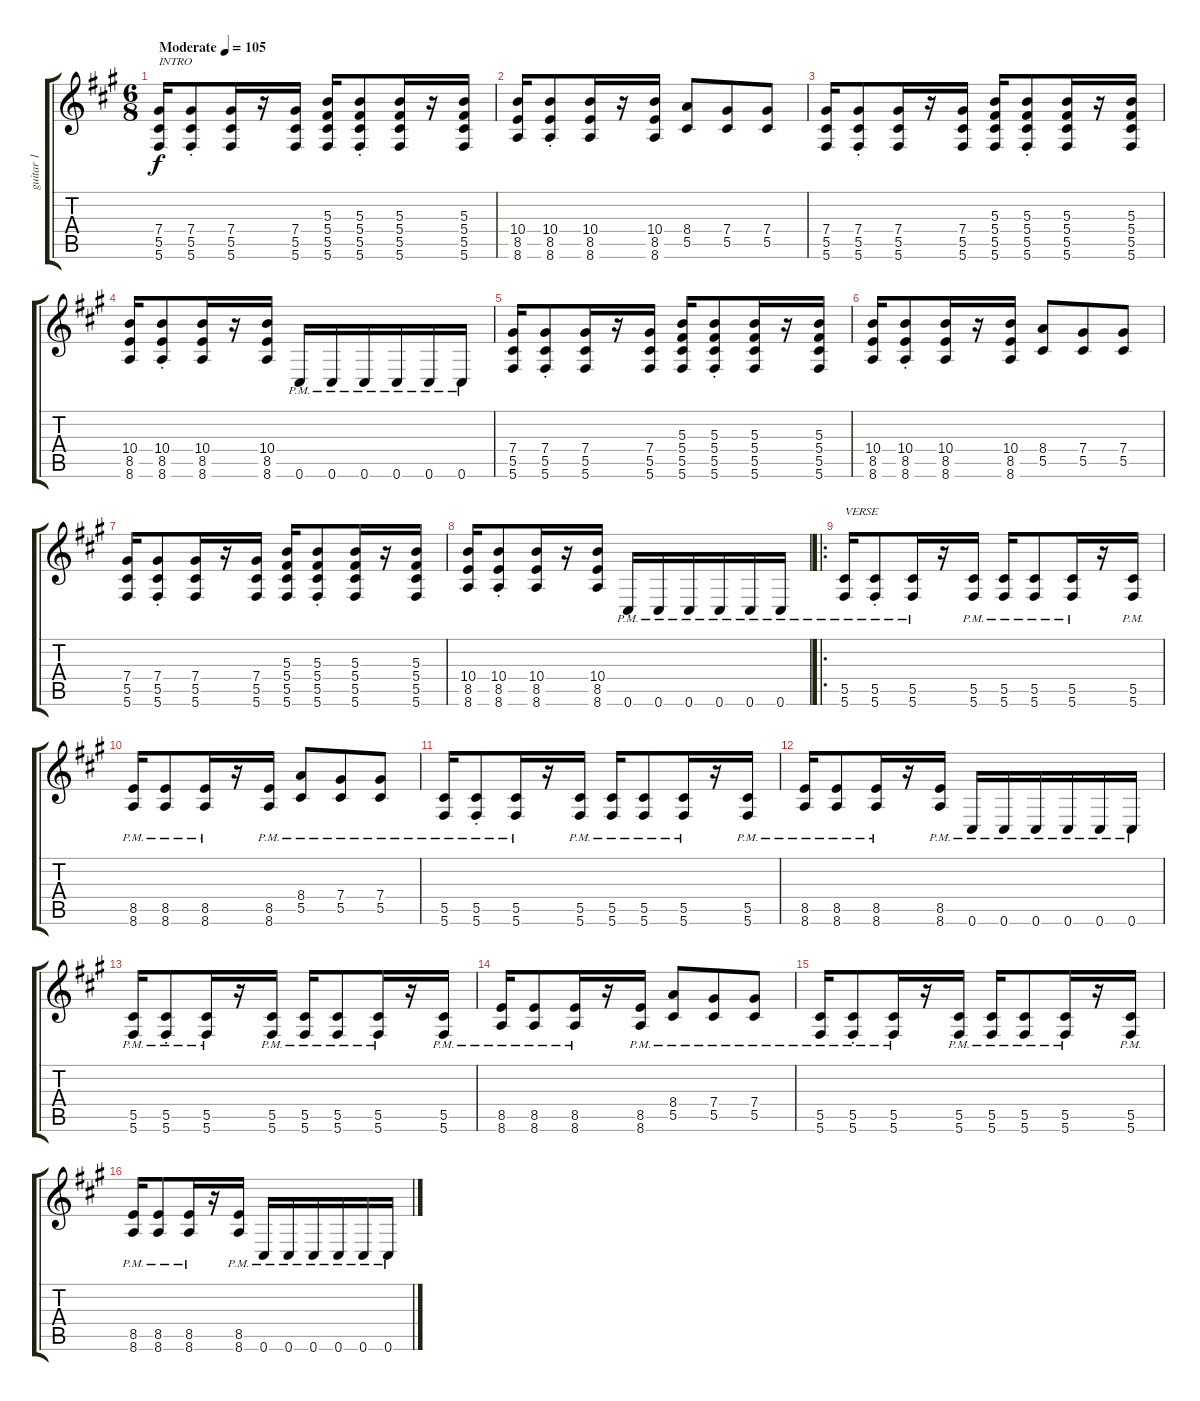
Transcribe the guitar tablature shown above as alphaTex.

\track ("guitar 1" "guitar 1") {instrument distortionguitar}
\staff {score tabs}
\tuning (Eb4 Bb3 Gb3 Db3 Ab2 Db2) {hide}
\ts (6 8)
\tempo (105 "Moderate")
\clef g2
\ks a
(7.4 5.5 5.6).16{txt "INTRO" dy f instrument distortionguitar} (7.4 5.5{st} 5.6).8 (7.4 5.5 5.6).16 r.16 (7.4 5.5 5.6).16 (5.3 5.4 5.5 5.6).16 (5.3{st} 5.4 5.5 5.6).8 (5.3 5.4 5.5 5.6).16 r.16 (5.3 5.4 5.5 5.6).16 |
(10.4 8.5 8.6).16 (10.4{st} 8.5 8.6).8 (10.4 8.5 8.6).16 r.16 (10.4 8.5 8.6).16 (8.4 5.5).8 (7.4 5.5).8 (7.4 5.5).8 |
(7.4 5.5 5.6).16 (7.4 5.5{st} 5.6).8 (7.4 5.5 5.6).16 r.16 (7.4 5.5 5.6).16 (5.3 5.4 5.5 5.6).16 (5.3{st} 5.4 5.5 5.6).8 (5.3 5.4 5.5 5.6).16 r.16 (5.3 5.4 5.5 5.6).16 |
(10.4 8.5 8.6).16 (10.4{st} 8.5 8.6).8 (10.4 8.5 8.6).16 r.16 (10.4 8.5 8.6).16 0.6{pm}.16 0.6{pm}.16 0.6{pm}.16 0.6{pm}.16 0.6{pm}.16 0.6{pm}.16 |
(7.4 5.5 5.6).16 (7.4 5.5{st} 5.6).8 (7.4 5.5 5.6).16 r.16 (7.4 5.5 5.6).16 (5.3 5.4 5.5 5.6).16 (5.3{st} 5.4 5.5 5.6).8 (5.3 5.4 5.5 5.6).16 r.16 (5.3 5.4 5.5 5.6).16 |
(10.4 8.5 8.6).16 (10.4{st} 8.5 8.6).8 (10.4 8.5 8.6).16 r.16 (10.4 8.5 8.6).16 (8.4 5.5).8 (7.4 5.5).8 (7.4 5.5).8 |
(7.4 5.5 5.6).16 (7.4 5.5{st} 5.6).8 (7.4 5.5 5.6).16 r.16 (7.4 5.5 5.6).16 (5.3 5.4 5.5 5.6).16 (5.3{st} 5.4 5.5 5.6).8 (5.3 5.4 5.5 5.6).16 r.16 (5.3 5.4 5.5 5.6).16 |
(10.4 8.5 8.6).16 (10.4{st} 8.5 8.6).8 (10.4 8.5 8.6).16 r.16 (10.4 8.5 8.6).16 0.6{pm}.16 0.6{pm}.16 0.6{pm}.16 0.6{pm}.16 0.6{pm}.16 0.6{pm}.16 |
\ro
(5.5{pm} 5.6{pm}).16{txt "VERSE"} (5.5{pm st} 5.6{pm}).8 (5.5{pm} 5.6{pm}).16 r.16 (5.5{pm} 5.6{pm}).16 (5.5{pm} 5.6{pm}).16 (5.5{pm} 5.6{pm}).8 (5.5{pm} 5.6{pm}).16 r.16 (5.5{pm} 5.6{pm}).16 |
(8.5{pm} 8.6{pm}).16 (8.5{pm} 8.6{pm}).8 (8.5{pm} 8.6{pm}).16 r.16 (8.5{pm} 8.6{pm}).16 (8.4{pm} 5.5{pm}).8 (7.4{pm} 5.5{pm}).8 (7.4{pm} 5.5{pm}).8 |
(5.5{pm} 5.6{pm}).16 (5.5{pm st} 5.6{pm}).8 (5.5{pm} 5.6{pm}).16 r.16 (5.5{pm} 5.6{pm}).16 (5.5{pm} 5.6{pm}).16 (5.5{pm} 5.6{pm}).8 (5.5{pm} 5.6{pm}).16 r.16 (5.5{pm} 5.6{pm}).16 |
(8.5{pm} 8.6{pm}).16 (8.5{pm} 8.6{pm}).8 (8.5{pm} 8.6{pm}).16 r.16 (8.5{pm} 8.6{pm}).16 0.6{pm}.16 0.6{pm}.16 0.6{pm}.16 0.6{pm}.16 0.6{pm}.16 0.6{pm}.16 |
(5.5{pm} 5.6{pm}).16 (5.5{pm st} 5.6{pm}).8 (5.5{pm} 5.6{pm}).16 r.16 (5.5{pm} 5.6{pm}).16 (5.5{pm} 5.6{pm}).16 (5.5{pm} 5.6{pm}).8 (5.5{pm} 5.6{pm}).16 r.16 (5.5{pm} 5.6{pm}).16 |
(8.5{pm} 8.6{pm}).16 (8.5{pm} 8.6{pm}).8 (8.5{pm} 8.6{pm}).16 r.16 (8.5{pm} 8.6{pm}).16 (8.4{pm} 5.5{pm}).8 (7.4{pm} 5.5{pm}).8 (7.4{pm} 5.5{pm}).8 |
(5.5{pm} 5.6{pm}).16 (5.5{pm st} 5.6{pm}).8 (5.5{pm} 5.6{pm}).16 r.16 (5.5{pm} 5.6{pm}).16 (5.5{pm} 5.6{pm}).16 (5.5{pm} 5.6{pm}).8 (5.5{pm} 5.6{pm}).16 r.16 (5.5{pm} 5.6{pm}).16 |
(8.5{pm} 8.6{pm}).16 (8.5{pm} 8.6{pm}).8 (8.5{pm} 8.6{pm}).16 r.16 (8.5{pm} 8.6{pm}).16 0.6{pm}.16 0.6{pm}.16 0.6{pm}.16 0.6{pm}.16 0.6{pm}.16 0.6{pm}.16
